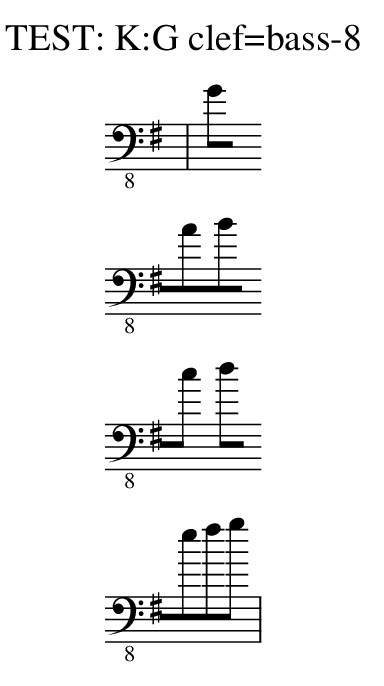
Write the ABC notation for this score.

X:1
T:TEST: K:G clef=bass-8
K:G clef=bass-8
| GABc defg |
